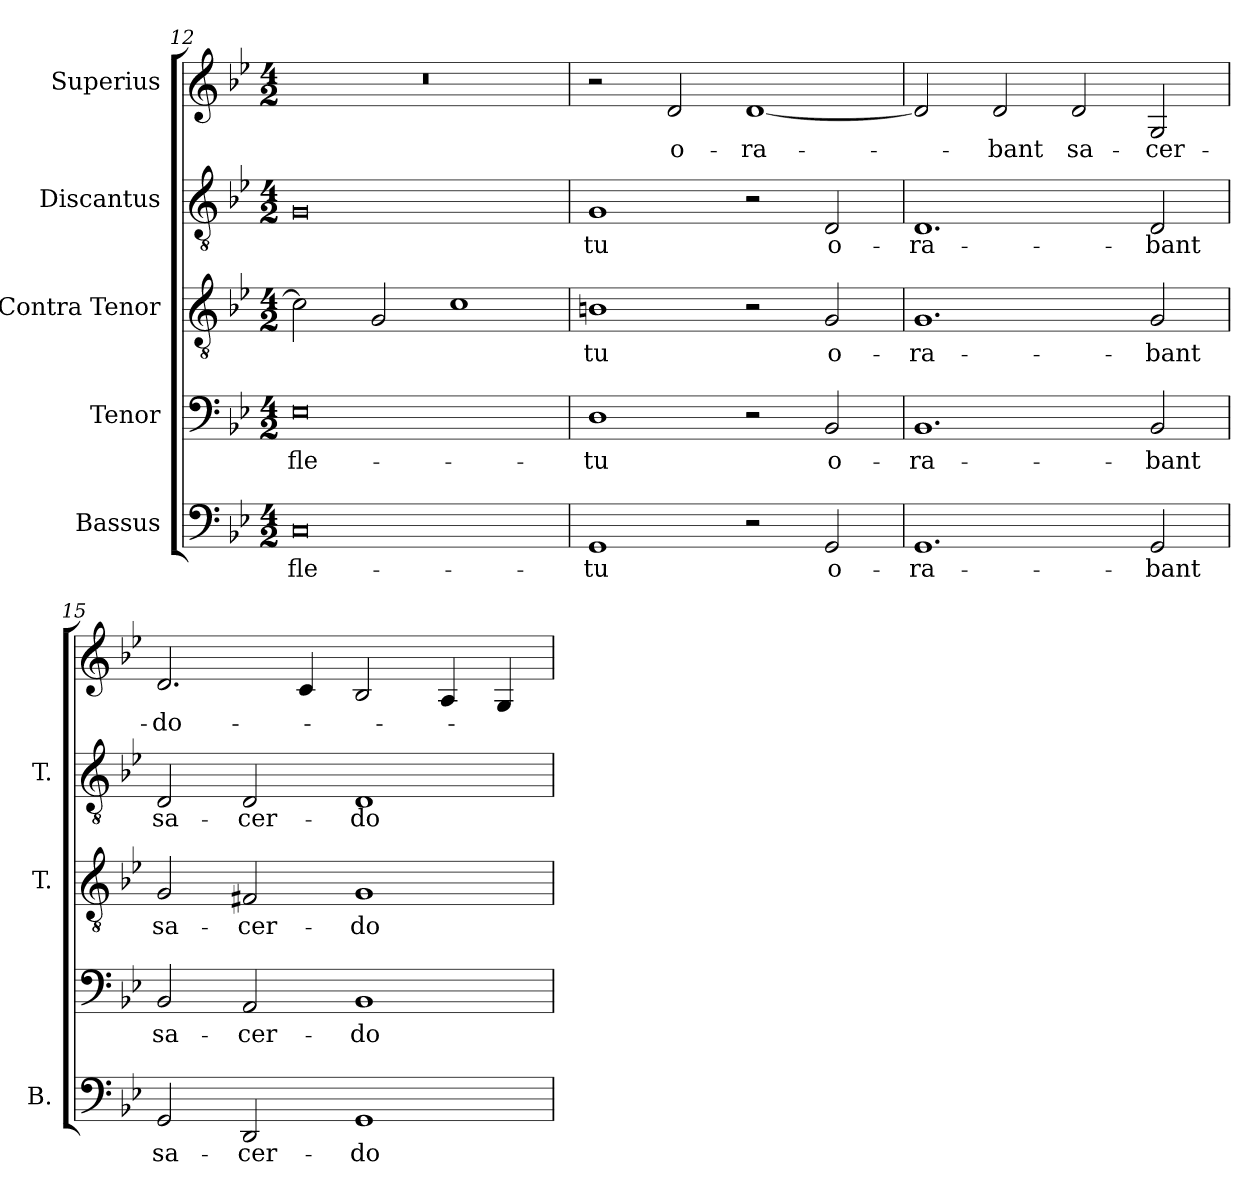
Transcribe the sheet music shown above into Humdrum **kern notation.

**kern	**text	**kern	**text	**kern	**text	**kern	**text	**kern	**text
*part5	*part5	*part4	*part4	*part3	*part3	*part2	*part2	*part1	*part1
*staff5	*staff5	*staff4	*staff4	*staff3	*staff3	*staff2	*staff2	*staff1	*staff1
*I"Bassus	*	*I"Tenor	*	*I"Contra Tenor	*	*I"Discantus	*	*I"Superius	*
*I'B.	*	*	*	*I'T.	*	*I'T.	*	*	*
*clefF4	*	*clefF4	*	*clefGv2	*	*clefGv2	*	*clefG2	*
*	*	*	*	*ITrd7c12	*	*ITrd7c12	*	*	*
*k[b-e-]	*	*k[b-e-]	*	*k[b-e-]	*	*k[b-e-]	*	*k[b-e-]	*
*B-:	*	*B-:	*	*B-:	*	*B-:	*	*B-:	*
*M4/2	*	*M4/2	*	*M4/2	*	*M4/2	*	*M4/2	*
=12	=12	=12	=12	=12	=12	=12	=12	=12	=12
!	!LO:LY:b:color=#000000	!	!	!	!	!	!	!	!
!	!	!	!LO:LY:b:color=#000000	!	!	!	!	!LO:N:vis=1	!
0Ci	fle-	0E-i	fle-	2Ci\]	.	0GGi	.	0r	.
.	.	.	.	2GGi/	.	.	.	.	.
.	.	.	.	1Ci	.	.	.	.	.
!!LO:LB:g=z
=13	=13	=13	=13	=13	=13	=13	=13	=13	=13
!	!LO:LY:b:color=#000000	!	!	!	!	!	!	!	!
!	!	!	!LO:LY:b:color=#000000	!	!	!	!	!	!
!	!	!	!	!	!LO:LY:b:color=#000000	!	!	!	!
!	!	!	!	!	!	!	!LO:LY:b:color=#000000	!	!
1GGi	-tu	1Di	-tu	1BBni	-tu	1GGi	-tu	2r	.
!	!	!	!	!	!	!	!	!	!LO:LY:b:color=#000000
.	.	.	.	.	.	.	.	2di/	o-
!	!	!	!	!	!	!	!	!	!LO:LY:b:color=#000000
2r	.	2r	.	2r	.	2r	.	[<1di	-ra-
!	!LO:LY:b:color=#000000	!	!	!	!	!	!	!	!
!	!	!	!LO:LY:b:color=#000000	!	!	!	!	!	!
!	!	!	!	!	!LO:LY:b:color=#000000	!	!	!	!
!	!	!	!	!	!	!	!LO:LY:b:color=#000000	!	!
2GGi/	o-	2BB-i/	o-	2GGi/	o-	2DDi/	o-	.	.
=14	=14	=14	=14	=14	=14	=14	=14	=14	=14
!	!LO:LY:b:color=#000000	!	!	!	!	!	!	!	!
!	!	!	!LO:LY:b:color=#000000	!	!	!	!	!	!
!	!	!	!	!	!LO:LY:b:color=#000000	!	!	!	!
!	!	!	!	!	!	!	!LO:LY:b:color=#000000	!	!
1.GGi	-ra-	1.BB-i	-ra-	1.GGi	-ra-	1.DDi	-ra-	2di/]	.
!	!	!	!	!	!	!	!	!	!LO:LY:b:color=#000000
.	.	.	.	.	.	.	.	2di/	-bant
!	!	!	!	!	!	!	!	!	!LO:LY:b:color=#000000
.	.	.	.	.	.	.	.	2di/	sa-
!	!LO:LY:b:color=#000000	!	!	!	!	!	!	!	!
!	!	!	!LO:LY:b:color=#000000	!	!	!	!	!	!
!	!	!	!	!	!LO:LY:b:color=#000000	!	!	!	!
!	!	!	!	!	!	!	!LO:LY:b:color=#000000	!	!
!	!	!	!	!	!	!	!	!	!LO:LY:b:color=#000000
2GGi/	-bant	2BB-i/	-bant	2GGi/	-bant	2DDi/	-bant	2Gi/	-cer-
=15	=15	=15	=15	=15	=15	=15	=15	=15	=15
!	!LO:LY:b:color=#000000	!	!	!	!	!	!	!	!
!	!	!	!LO:LY:b:color=#000000	!	!	!	!	!	!
!	!	!	!	!	!LO:LY:b:color=#000000	!	!	!	!
!	!	!	!	!	!	!	!LO:LY:b:color=#000000	!	!
!	!	!	!	!	!	!	!	!	!LO:LY:b:color=#000000
2GGi/	sa-	2BB-i/	sa-	2GGi/	sa-	2DDi/	sa-	2.di/	-do-
!	!LO:LY:b:color=#000000	!	!	!	!	!	!	!	!
!	!	!	!LO:LY:b:color=#000000	!	!	!	!	!	!
!	!	!	!	!	!LO:LY:b:color=#000000	!	!	!	!
!	!	!	!	!	!	!	!LO:LY:b:color=#000000	!	!
2DDi/	-cer-	2AAi/	-cer-	2FF#Xi/	-cer-	2DDi/	-cer-	.	.
.	.	.	.	.	.	.	.	4ci/	.
!	!LO:LY:b:color=#000000	!	!	!	!	!	!	!	!
!	!	!	!LO:LY:b:color=#000000	!	!	!	!	!	!
!	!	!	!	!	!LO:LY:b:color=#000000	!	!	!	!
!	!	!	!	!	!	!	!LO:LY:b:color=#000000	!	!
1GGi	-do-	1BB-i	-do-	1GGi	-do-	1DDi	-do-	2B-i/	.
.	.	.	.	.	.	.	.	4Ai/	.
.	.	.	.	.	.	.	.	4Gi/	.
=	=	=	=	=	=	=	=	=	=
*-	*-	*-	*-	*-	*-	*-	*-	*-	*-
